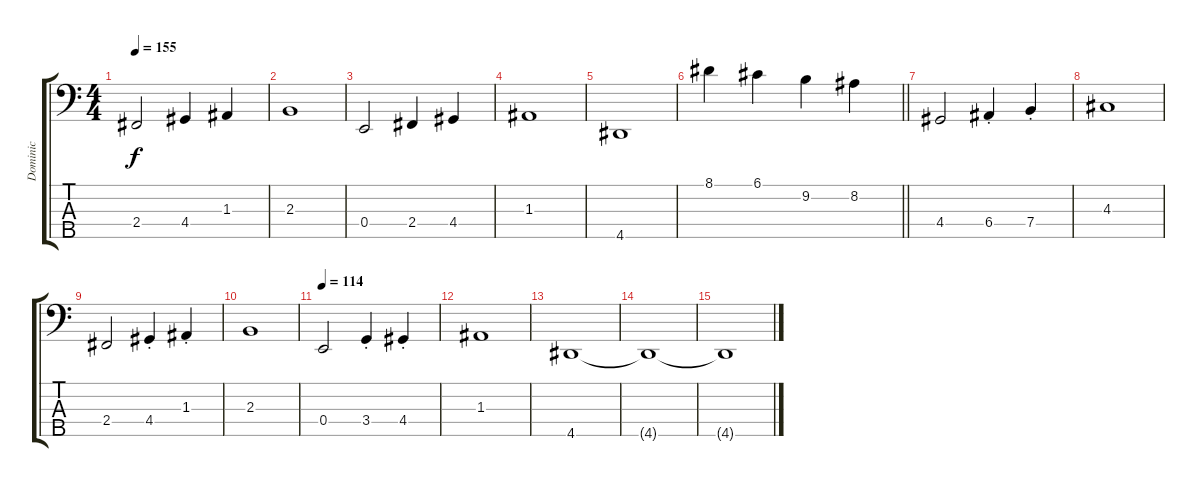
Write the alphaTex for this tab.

\track ("Dominic" "Dominic") {instrument electricbassfinger}
\staff {score tabs}
\tuning (G2 D2 A1 E1 B0) {hide}
\ts (4 4)
\tempo 155
\clef f4
\ks c
2.4.2{dy f} 4.4.4 1.3.4 |
2.3.1 |
0.4.2 2.4.4 4.4.4 |
1.3.1 |
4.5.1 |
\barLineRight lightlight
8.1.4 6.1.4 9.2.4 8.2.4 |
4.4.2 6.4{st}.4 7.4{st}.4 |
4.3.1 |
2.4.2 4.4{st}.4 1.3{st}.4 |
2.3.1 |
\tempo 114
0.4.2 3.4{st}.4 4.4{st}.4 |
1.3.1 |
4.5.1 |
4.5{t}.1 |
4.5{t}.1
